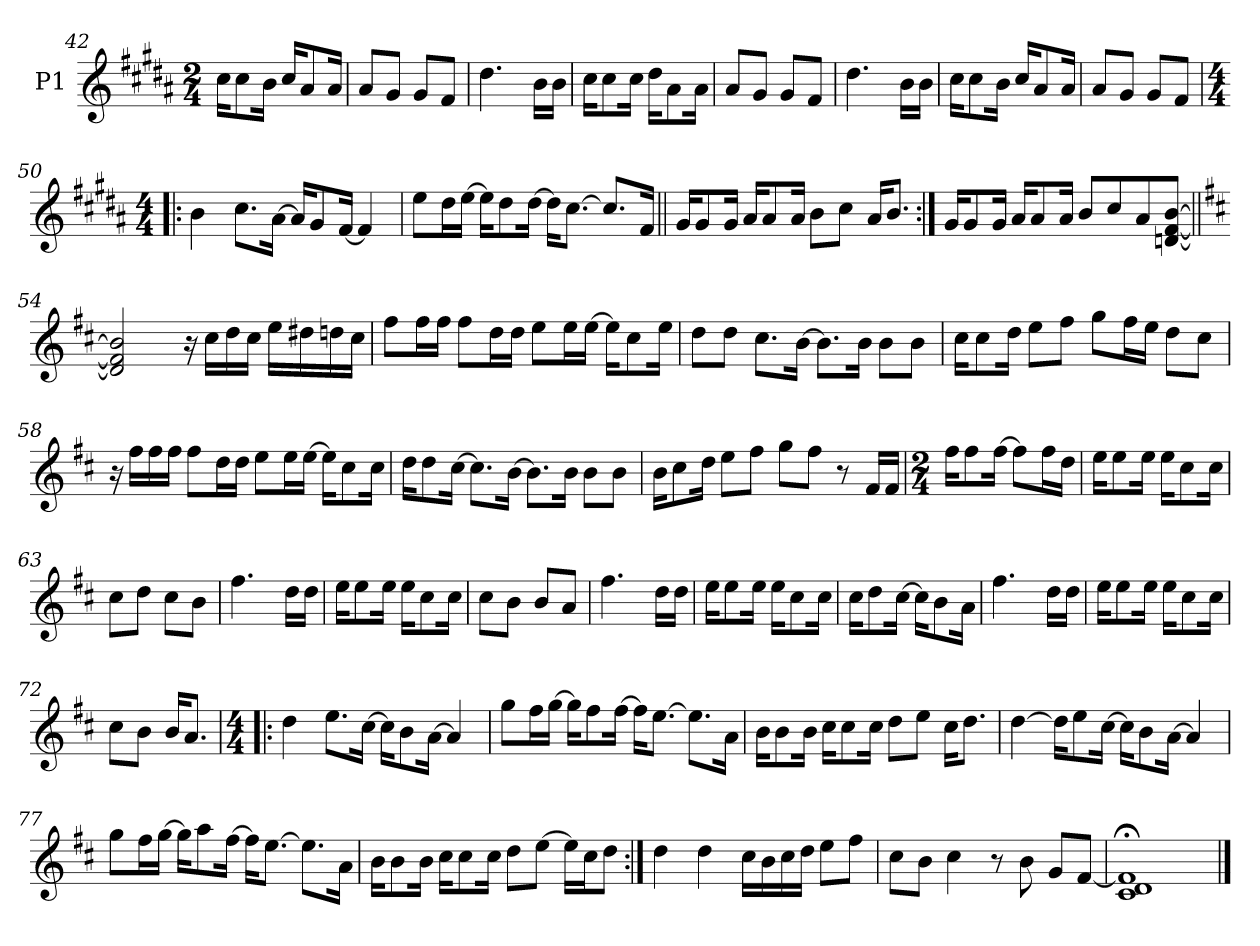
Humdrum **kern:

**kern
*part1
*staff1
*I"P1
*clefG2
*k[f#c#g#d#a#]
*g#:
*M2/4
=42
16cc#\KL
8cc#\
16b\Jk
16cc#/KL
8a#/
16a#/Jk
=43
8a#/L
8g#/J
8g#/L
8f#/J
=44
4.dd#\
16b\LL
16b\JJ
!!LO:LB:g=z
=45
16cc#\KL
8cc#\
16cc#\Jk
16dd#\KL
8a#\
16a#\Jk
=46
8a#/L
8g#/J
8g#/L
8f#/J
=47
4.dd#\
16b\LL
16b\JJ
=48
16cc#\KL
8cc#\
16b\Jk
16cc#/KL
8a#/
16a#/Jk
=49
8a#/L
8g#/J
8g#/L
8f#/J
=50!|:
*M4/4
4b\
8.cc#\L
[>16a#\Jk
16a#/KL]
8g#/
[<16f#/Jk
4f#/]
!!LO:PB:g=z
=51
8ee\L
16dd#\L
[>16ee\JJ
16ee\KL]
8dd#\
[>16dd#\Jk
16dd#\KL]
[>8.cc#\J
8.cc#/L]
16f#/Jk
=52||
16g#/KL
8g#/
16g#/Jk
16a#/KL
8a#/
16a#/Jk
8b\L
8cc#\J
16a#/KL
8.b/J
=53:|!
16g#/KL
8g#/
16g#/Jk
16a#/KL
8a#/
16a#/Jk
8b/L
8cc#/
8a#/
[<8dn/ [<8f#/ [>8b/J
!!LO:LB:g=z
=54||
*k[f#c#]
*b:
2d/] 2f#/] 2b/]
16r
16cc#\LL
16dd\
16cc#\JJ
16ee\LL
16dd#X\
16ddn\
16cc#\JJ
=55
8ff#\L
16ff#\L
16ff#\JJ
8ff#\L
16dd\L
16dd\JJ
8ee\L
16ee\L
[>16ee\JJ
16ee\KL]
8cc#\
16ee\Jk
=56
8dd\L
8dd\J
8.cc#\L
[>16b\Jk
8.b\L]
16b\Jk
8b\L
8b\J
!!LO:LB:g=z
=57
16cc#\KL
8cc#\
16dd\Jk
8ee\L
8ff#\J
8gg\L
16ff#\L
16ee\JJ
8dd\L
8cc#\J
=58
16r
16ff#\LL
16ff#\
16ff#\JJ
8ff#\L
16dd\L
16dd\JJ
8ee\L
16ee\L
[>16ee\JJ
16ee\KL]
8cc#\
16cc#\Jk
=59
16dd\KL
8dd\
[>16cc#\Jk
8.cc#\L]
[>16b\Jk
8.b\L]
16b\Jk
8b\L
8b\J
!!LO:LB:g=z
=60
16b\KL
8cc#\
16dd\Jk
8ee\L
8ff#\J
8gg\L
8ff#\J
8r
16f#/LL
16f#/JJ
=61
*M2/4
16ff#\KL
8ff#\
[>16ff#\Jk
8ff#\L]
16ff#\L
16dd\JJ
=62
16ee\KL
8ee\
16ee\Jk
16ee\KL
8cc#\
16cc#\Jk
=63
8cc#\L
8dd\J
8cc#\L
8b\J
=64
4.ff#\
16dd\LL
16dd\JJ
=65
16ee\KL
8ee\
16ee\Jk
16ee\KL
8cc#\
16cc#\Jk
!!LO:LB:g=z
=66
8cc#\L
8b\J
8b/L
8a/J
=67
4.ff#\
16dd\LL
16dd\JJ
=68
16ee\KL
8ee\
16ee\Jk
16ee\KL
8cc#\
16cc#\Jk
=69
16cc#\KL
8dd\
[>16cc#\Jk
16cc#\KL]
8b\
16a\Jk
=70
4.ff#\
16dd\LL
16dd\JJ
=71
16ee\KL
8ee\
16ee\Jk
16ee\KL
8cc#\
16cc#\Jk
=72
8cc#\L
8b\J
16b/KL
8.a/J
!!LO:LB:g=z
=73!|:
*M4/4
4dd\
8.ee\L
[>16cc#\Jk
16cc#\KL]
8b\
[>16a\Jk
4a/]
=74
8gg\L
16ff#\L
[>16gg\JJ
16gg\KL]
8ff#\
[>16ff#\Jk
16ff#\KL]
[>8.ee\J
8.ee\L]
16a\Jk
=75
16b\KL
8b\
16b\Jk
16cc#\KL
8cc#\
16cc#\Jk
8dd\L
8ee\J
16cc#\KL
8.dd\J
=76
[>4dd\
16dd\KL]
8ee\
[>16cc#\Jk
16cc#\KL]
8b\
[>16a\Jk
4a/]
!!LO:LB:g=z
=77
8gg\L
16ff#\L
[>16gg\JJ
16gg\KL]
8aa\
[>16ff#\Jk
16ff#\KL]
[>8.ee\J
8.ee\L]
16a\Jk
=78
16b\KL
8b\
16b\Jk
16cc#\KL
8cc#\
16cc#\Jk
8dd\L
[>8ee\J
16ee\LL]
16cc#\J
8dd\J
=79:|!
4dd\
4dd\
16cc#\LL
16b\
16cc#\
16dd\JJ
8ee\L
8ff#\J
=80
8cc#\L
8b\J
4cc#\
8r
8b\
8g/L
[<8f#/J
!!LO:LB:g=z
=81
1c#;< 1d;< 1f#];<
==
*-
